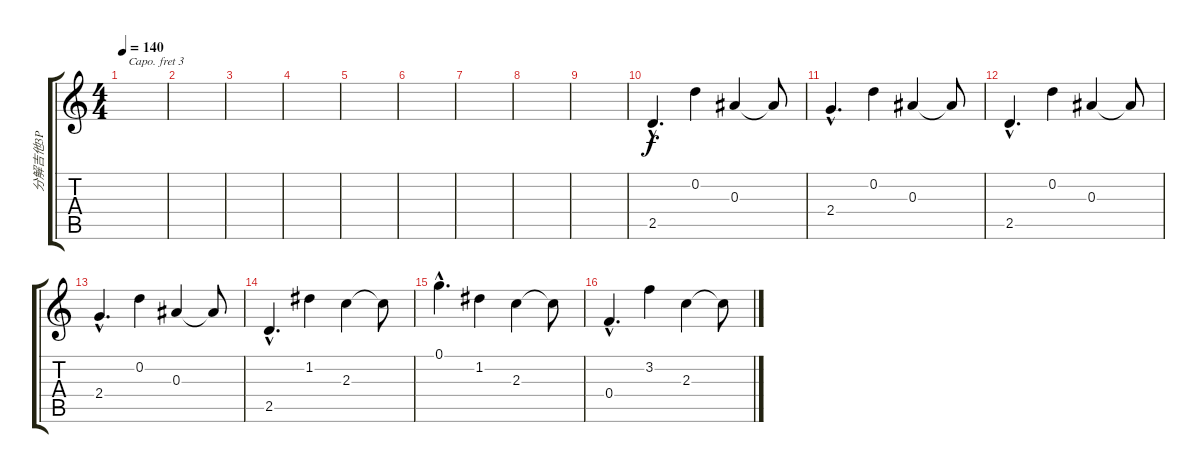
\track ("分解吉他3P" "分解吉他3P") {instrument electricguitarclean}
\staff {score tabs}
\capo 3
\tuning (E4 B3 G3 D3 A2 E2) {hide}
\ts (4 4)
\tempo 140
\clef g2
\ks c
|
|
|
|
|
|
|
|
|
2.5{hac}.4{d} 0.2.4 0.3.4 0.3{t}.8 |
2.4{hac}.4{d} 0.2.4 0.3.4 0.3{t}.8 |
2.5{hac}.4{d} 0.2.4 0.3.4 0.3{t}.8 |
2.4{hac}.4{d} 0.2.4 0.3.4 0.3{t}.8 |
2.5{hac}.4{d} 1.2.4 2.3.4 2.3{t}.8 |
0.1{hac}.4{d} 1.2.4 2.3.4 2.3{t}.8 |
0.4{hac}.4{d} 3.2.4 2.3.4 2.3{t}.8
